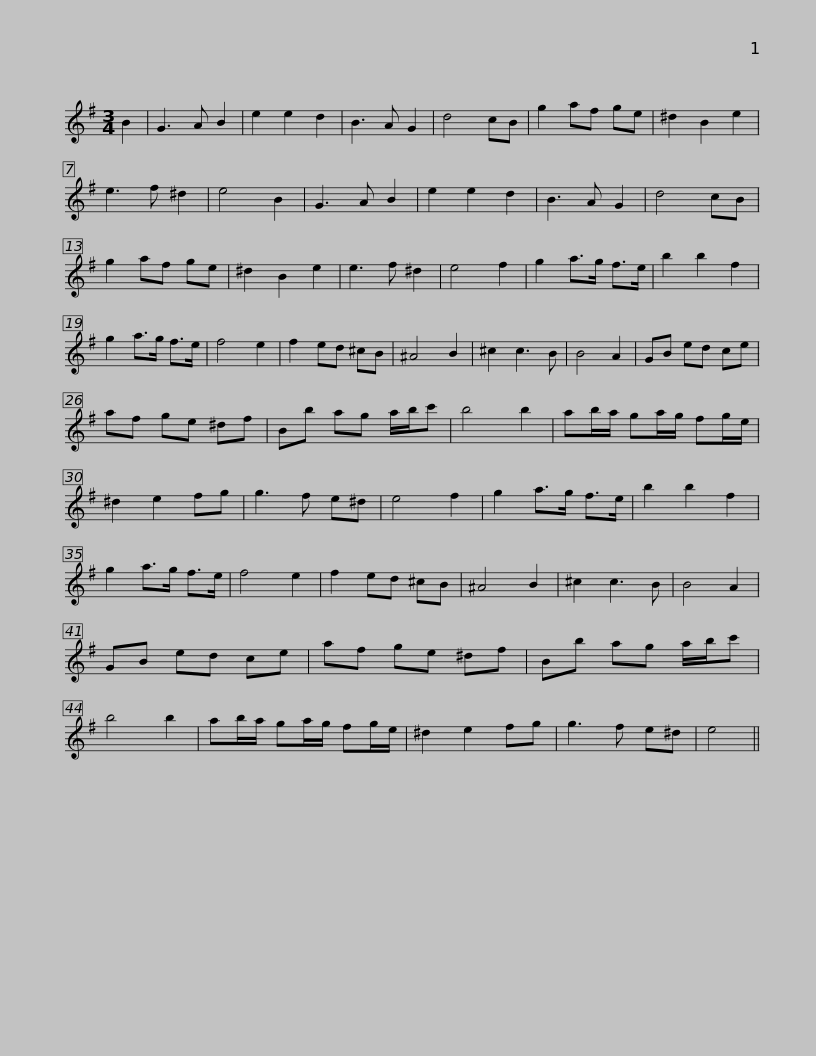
X:1
L:1/8
M:3/4
I:linebreak $
K:Emin
V:1 treble
V:1
 B2 | G3 A B2 | e2 e2 d2 | B3 A G2 | d4 cB | %5
 g2 af ge | ^d2 B2 e2 | e3 f ^d2 | e4 B2 | G3 A B2 | %10
 e2 e2 d2 |$ B3 A G2 | d4 cB | g2 af ge | ^d2 B2 e2 | %15
 e3 f ^d2 | e4 f2 | g2 a>g f>e | b2 b2 f2 | g2 a>g f>e | %20
 f4 e2 |$ f2 ed ^cB | ^A4 B2 | ^c2 c3 B | B4 A2 | %25
 GB ed ce | af ge ^df | Bb ag a/b/c' | b4 b2 |$ ab/a/ ga/g/ fg/e/ | %30
 ^d2 e2 fg | g3 f e^d | e4 f2 | g2 a>g f>e | b2 b2 f2 | %35
 g2 a>g f>e | f4 e2 |$ f2 ed ^cB | ^A4 B2 | ^c2 c3 B | %40
 B4 A2 | GB ed ce | af ge ^df | Bb ag a/b/c' | b4 b2 |$ %45
 ab/a/ ga/g/ fg/e/ | ^d2 e2 fg | g3 f e^d | e4 || %49
